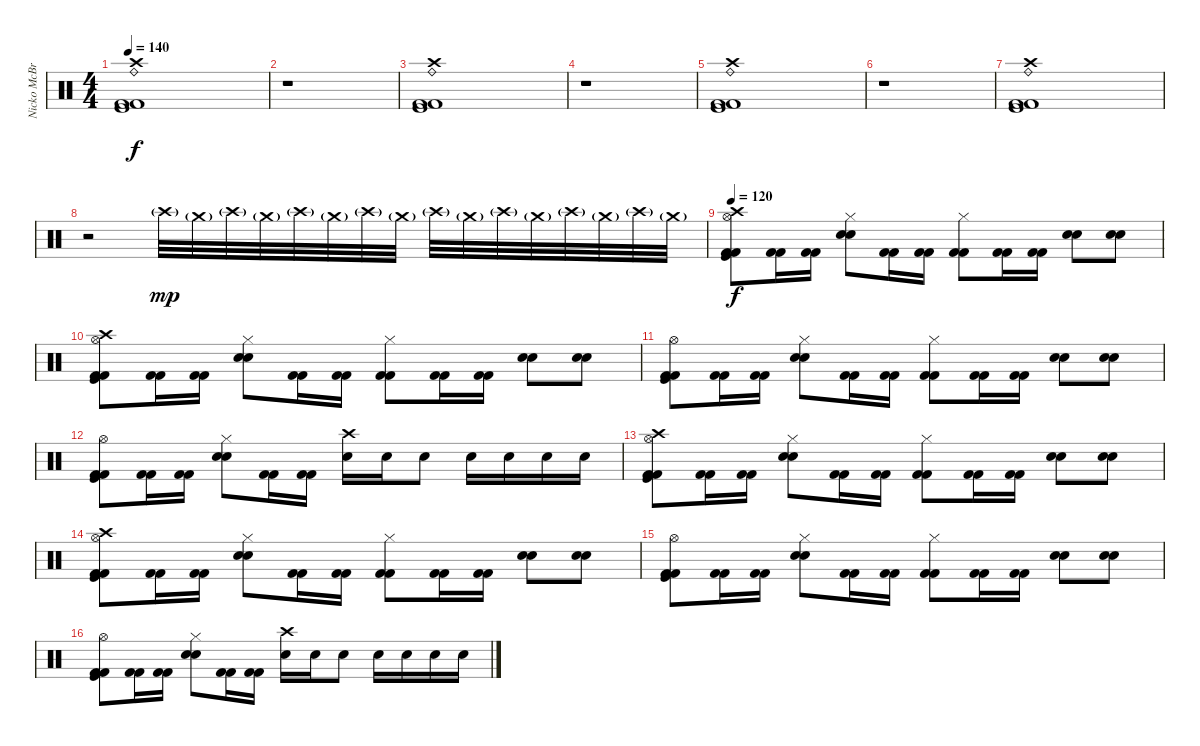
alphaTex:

\track ("Nicko McBrain" "Nicko McBr") {instrument percussion}
\staff {score}
\articulation defaults
\ts (4 4)
\tempo 140
\clef neutral
\ks c
("Crash high (hit)" "Ride (bell)" "Kick (hit) 2" "Kick (hit) 2" "Kick (hit)").1{dy f} |
r.1 |
("Crash high (hit)" "Ride (bell)" "Kick (hit) 2" "Kick (hit) 2" "Kick (hit)").1 |
r.1 |
("Crash high (hit)" "Ride (bell)" "Kick (hit) 2" "Kick (hit) 2" "Kick (hit)").1 |
r.1 |
("Crash high (hit)" "Ride (bell)" "Kick (hit) 2" "Kick (hit) 2" "Kick (hit)").1 |
r.2 "Crash high (hit)"{g}.32{dy mp} "Crash medium (hit)"{g}.32 "Crash high (hit)"{g}.32 "Crash medium (hit)"{g}.32 "Crash high (hit)"{g}.32 "Crash medium (hit)"{g}.32 "Crash high (hit)"{g}.32 "Crash medium (hit)"{g}.32 "Crash high (hit)"{g}.32 "Crash medium (hit)"{g}.32 "Crash high (hit)"{g}.32 "Crash medium (hit)"{g}.32 "Crash high (hit)"{g}.32 "Crash medium (hit)"{g}.32 "Crash high (hit)"{g}.32 "Crash medium (hit)"{g}.32 |
\tempo 120
("Crash high (hit)" "Hi-Hat (open)" "Kick (hit)" "Kick (hit) 2" "Kick (hit) 2").8{dy f} ("Kick (hit) 2" "Kick (hit) 2").16 ("Kick (hit) 2" "Kick (hit) 2").16 ("Hi-Hat (closed)" "Snare (hit) 2" "Snare (hit) 2").8 ("Kick (hit) 2" "Kick (hit) 2").16 ("Kick (hit) 2" "Kick (hit) 2").16 ("Hi-Hat (closed)" "Kick (hit) 2" "Kick (hit) 2").8 ("Kick (hit) 2" "Kick (hit) 2").16 ("Kick (hit) 2" "Kick (hit) 2").16 ("Snare (hit) 2" "Snare (hit) 2").8 ("Snare (hit) 2" "Snare (hit) 2").8 |
("Crash high (hit)" "Hi-Hat (open)" "Kick (hit)" "Kick (hit) 2" "Kick (hit) 2").8 ("Kick (hit) 2" "Kick (hit) 2").16 ("Kick (hit) 2" "Kick (hit) 2").16 ("Hi-Hat (closed)" "Snare (hit) 2" "Snare (hit) 2").8 ("Kick (hit) 2" "Kick (hit) 2").16 ("Kick (hit) 2" "Kick (hit) 2").16 ("Hi-Hat (closed)" "Kick (hit) 2" "Kick (hit) 2").8 ("Kick (hit) 2" "Kick (hit) 2").16 ("Kick (hit) 2" "Kick (hit) 2").16 ("Snare (hit) 2" "Snare (hit) 2").8 ("Snare (hit) 2" "Snare (hit) 2").8 |
("Hi-Hat (open)" "Kick (hit)" "Kick (hit) 2" "Kick (hit) 2").8 ("Kick (hit) 2" "Kick (hit) 2").16 ("Kick (hit) 2" "Kick (hit) 2").16 ("Hi-Hat (closed)" "Snare (hit) 2" "Snare (hit) 2").8 ("Kick (hit) 2" "Kick (hit) 2").16 ("Kick (hit) 2" "Kick (hit) 2").16 ("Hi-Hat (closed)" "Kick (hit) 2" "Kick (hit) 2").8 ("Kick (hit) 2" "Kick (hit) 2").16 ("Kick (hit) 2" "Kick (hit) 2").16 ("Snare (hit) 2" "Snare (hit) 2").8 ("Snare (hit) 2" "Snare (hit) 2").8 |
("Hi-Hat (open)" "Kick (hit)" "Kick (hit) 2" "Kick (hit) 2").8 ("Kick (hit) 2" "Kick (hit) 2").16 ("Kick (hit) 2" "Kick (hit) 2").16 ("Hi-Hat (closed)" "Snare (hit) 2" "Snare (hit) 2").8 ("Kick (hit) 2" "Kick (hit) 2").16 ("Kick (hit) 2" "Kick (hit) 2").16 ("Crash high (hit)" "Snare (hit) 2").16 "Snare (hit) 2".16 "Snare (hit) 2".8 "Snare (hit) 2".16 "Snare (hit) 2".16 "Snare (hit) 2".16 "Snare (hit) 2".16 |
("Crash high (hit)" "Hi-Hat (open)" "Kick (hit)" "Kick (hit) 2" "Kick (hit) 2").8 ("Kick (hit) 2" "Kick (hit) 2").16 ("Kick (hit) 2" "Kick (hit) 2").16 ("Hi-Hat (closed)" "Snare (hit) 2" "Snare (hit) 2").8 ("Kick (hit) 2" "Kick (hit) 2").16 ("Kick (hit) 2" "Kick (hit) 2").16 ("Hi-Hat (closed)" "Kick (hit) 2" "Kick (hit) 2").8 ("Kick (hit) 2" "Kick (hit) 2").16 ("Kick (hit) 2" "Kick (hit) 2").16 ("Snare (hit) 2" "Snare (hit) 2").8 ("Snare (hit) 2" "Snare (hit) 2").8 |
("Crash high (hit)" "Hi-Hat (open)" "Kick (hit)" "Kick (hit) 2" "Kick (hit) 2").8 ("Kick (hit) 2" "Kick (hit) 2").16 ("Kick (hit) 2" "Kick (hit) 2").16 ("Hi-Hat (closed)" "Snare (hit) 2" "Snare (hit) 2").8 ("Kick (hit) 2" "Kick (hit) 2").16 ("Kick (hit) 2" "Kick (hit) 2").16 ("Hi-Hat (closed)" "Kick (hit) 2" "Kick (hit) 2").8 ("Kick (hit) 2" "Kick (hit) 2").16 ("Kick (hit) 2" "Kick (hit) 2").16 ("Snare (hit) 2" "Snare (hit) 2").8 ("Snare (hit) 2" "Snare (hit) 2").8 |
("Hi-Hat (open)" "Kick (hit)" "Kick (hit) 2" "Kick (hit) 2").8 ("Kick (hit) 2" "Kick (hit) 2").16 ("Kick (hit) 2" "Kick (hit) 2").16 ("Hi-Hat (closed)" "Snare (hit) 2" "Snare (hit) 2").8 ("Kick (hit) 2" "Kick (hit) 2").16 ("Kick (hit) 2" "Kick (hit) 2").16 ("Hi-Hat (closed)" "Kick (hit) 2" "Kick (hit) 2").8 ("Kick (hit) 2" "Kick (hit) 2").16 ("Kick (hit) 2" "Kick (hit) 2").16 ("Snare (hit) 2" "Snare (hit) 2").8 ("Snare (hit) 2" "Snare (hit) 2").8 |
("Hi-Hat (open)" "Kick (hit)" "Kick (hit) 2" "Kick (hit) 2").8 ("Kick (hit) 2" "Kick (hit) 2").16 ("Kick (hit) 2" "Kick (hit) 2").16 ("Hi-Hat (closed)" "Snare (hit) 2" "Snare (hit) 2").8 ("Kick (hit) 2" "Kick (hit) 2").16 ("Kick (hit) 2" "Kick (hit) 2").16 ("Crash high (hit)" "Snare (hit) 2").16 "Snare (hit) 2".16 "Snare (hit) 2".8 "Snare (hit) 2".16 "Snare (hit) 2".16 "Snare (hit) 2".16 "Snare (hit) 2".16
